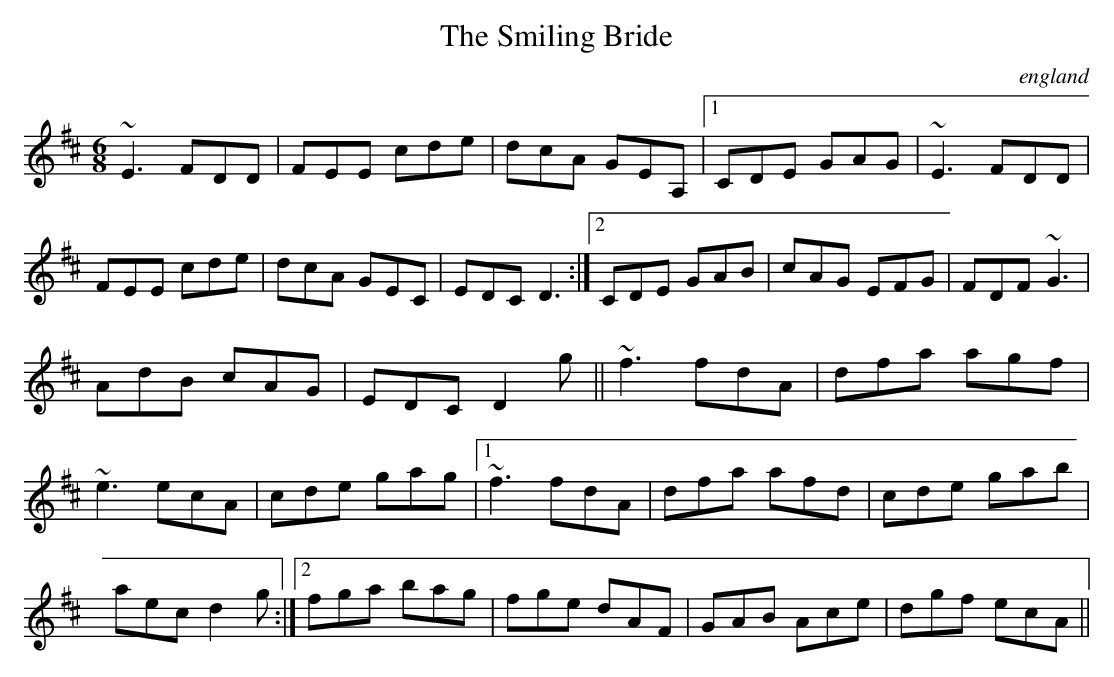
X:1
T:Smiling Bride, The
O:england
M:6/8
L:1/8
K:D
~E3 FDD|FEE cde|dcA GEA,|1 CDE GAG|~E3 FDD|
FEE cde|dcA GEC|EDC D3:|2 CDE GAB|cAG EFG|FDF ~G3|
AdB cAG|EDC D2g||~f3 fdA|dfa agf|
~e3 ecA|cde gag|1 ~f3 fdA|dfa afd|cde gab|
aec d2g:|2 fga bag|fge dAF|GAB Ace|dgf ecA||
